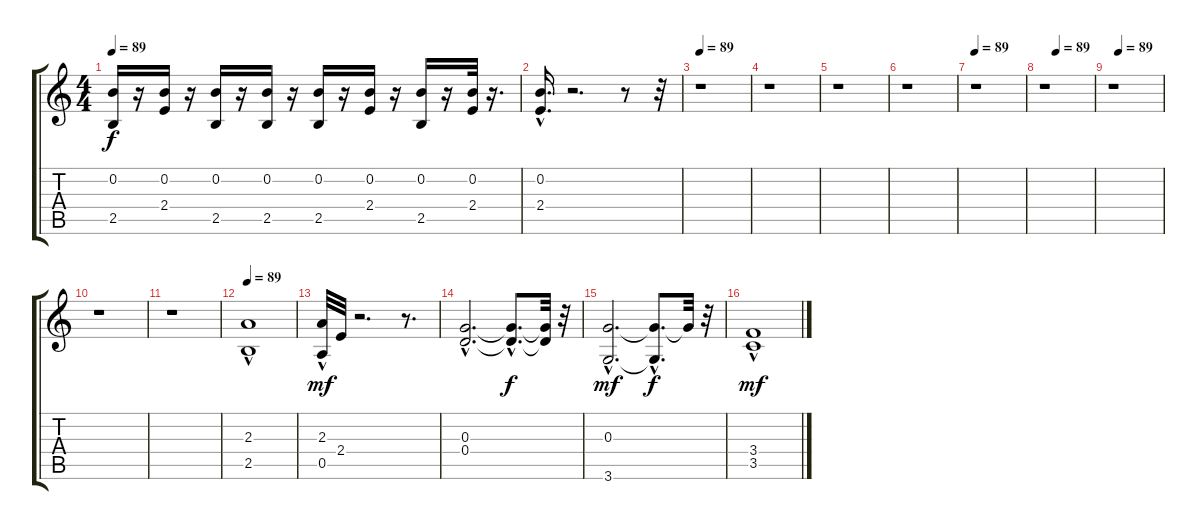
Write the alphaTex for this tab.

\track "" {instrument distortionguitar}
\staff {score tabs}
\tuning (E4 B3 G3 D3 A2 E2) {hide}
\ts (4 4)
\tempo 89
\clef g2
\ks c
(0.2 2.5).16{dy f} r.16 (0.2 2.4).16 r.16 (0.2 2.5).16 r.16 (0.2 2.5).16 r.16 (0.2 2.5).16 r.16 (0.2 2.4).16 r.16 (0.2 2.5).16 r.16 (0.2 2.4).32 r.16{d} |
(0.2{hac} 2.4{hac}).16{d} r.2{d} r.8 r.32 |
\tempo 89
r.1 |
r.1 |
r.1 |
r.1 |
\tempo 89
r.1 |
\tempo (89 0.25)
r.1 |
\tempo (89 0.125)
r.1 |
r.1 |
r.1 |
\tempo 89
(2.3{hac} 2.5).1 |
(2.3{hac} 0.5{hac}).32{dy mf} 2.4.32 r.2{d} r.8{d} |
(0.3{hac} 0.4{hac}).2{d} (0.3{hac t} 0.4{hac t}).8{d dy f} (0.3{t} 0.4{t}).32 r.32 |
(0.3{hac} 3.6{hac}).2{d dy mf} (0.3{hac t} 3.6{hac t}).8{d dy f} 0.3{t}.32 r.32 |
(3.4{hac} 3.5).1{dy mf}
